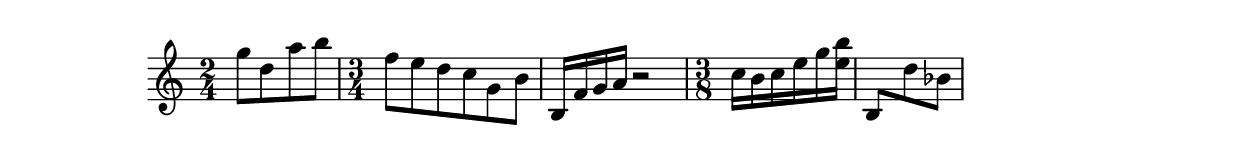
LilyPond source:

\header {
    texidoc = "Beams that are not strictly concave are damped
 according to their concaveness. "
}
\version "2.16.0"
\layout {
    ragged-right = ##t
}

\relative c'' {
    \time 2/4 
    g'=''8[ d a' b]
   \time 3/4
    f=''8[ e d c g b]
    b,16[ f' g a]
    r2
   \time 3/8
    c=''16[ b c e g <e b'>] |
   \stemUp b,8[  \stemDown d'8 bes8]
}
